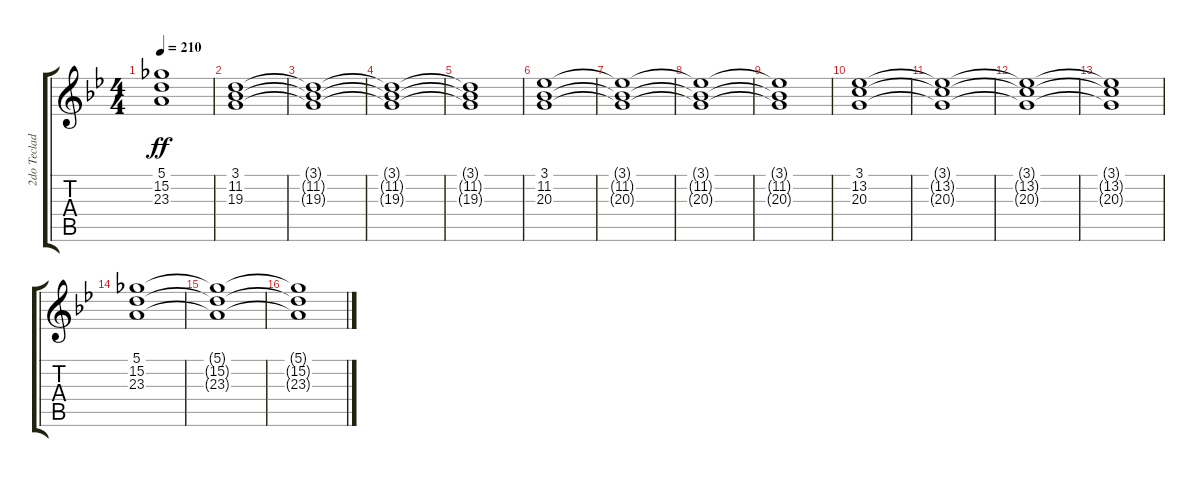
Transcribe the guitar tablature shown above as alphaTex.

\track ("2do Teclado" "2do Teclad") {instrument stringensemble1}
\staff {score tabs}
\tuning (E4 B3 G3 D3 A2 E2) {hide}
\ts (4 4)
\tempo 210
\clef g2
\ks gminor
(5.1{t} 15.2{t} 23.3{t}).1{dy ff} |
(3.1 11.2 19.3).1 |
(3.1{t} 11.2{t} 19.3{t}).1 |
(3.1{t} 11.2{t} 19.3{t}).1 |
(3.1{t} 11.2{t} 19.3{t}).1 |
(3.1 11.2 20.3).1 |
(3.1{t} 11.2{t} 20.3{t}).1 |
(3.1{t} 11.2{t} 20.3{t}).1 |
(3.1{t} 11.2{t} 20.3{t}).1 |
(3.1 13.2 20.3).1 |
(3.1{t} 13.2{t} 20.3{t}).1 |
(3.1{t} 13.2{t} 20.3{t}).1 |
(3.1{t} 13.2{t} 20.3{t}).1 |
(5.1 15.2 23.3).1 |
(5.1{t} 15.2{t} 23.3{t}).1 |
(5.1{t} 15.2{t} 23.3{t}).1
